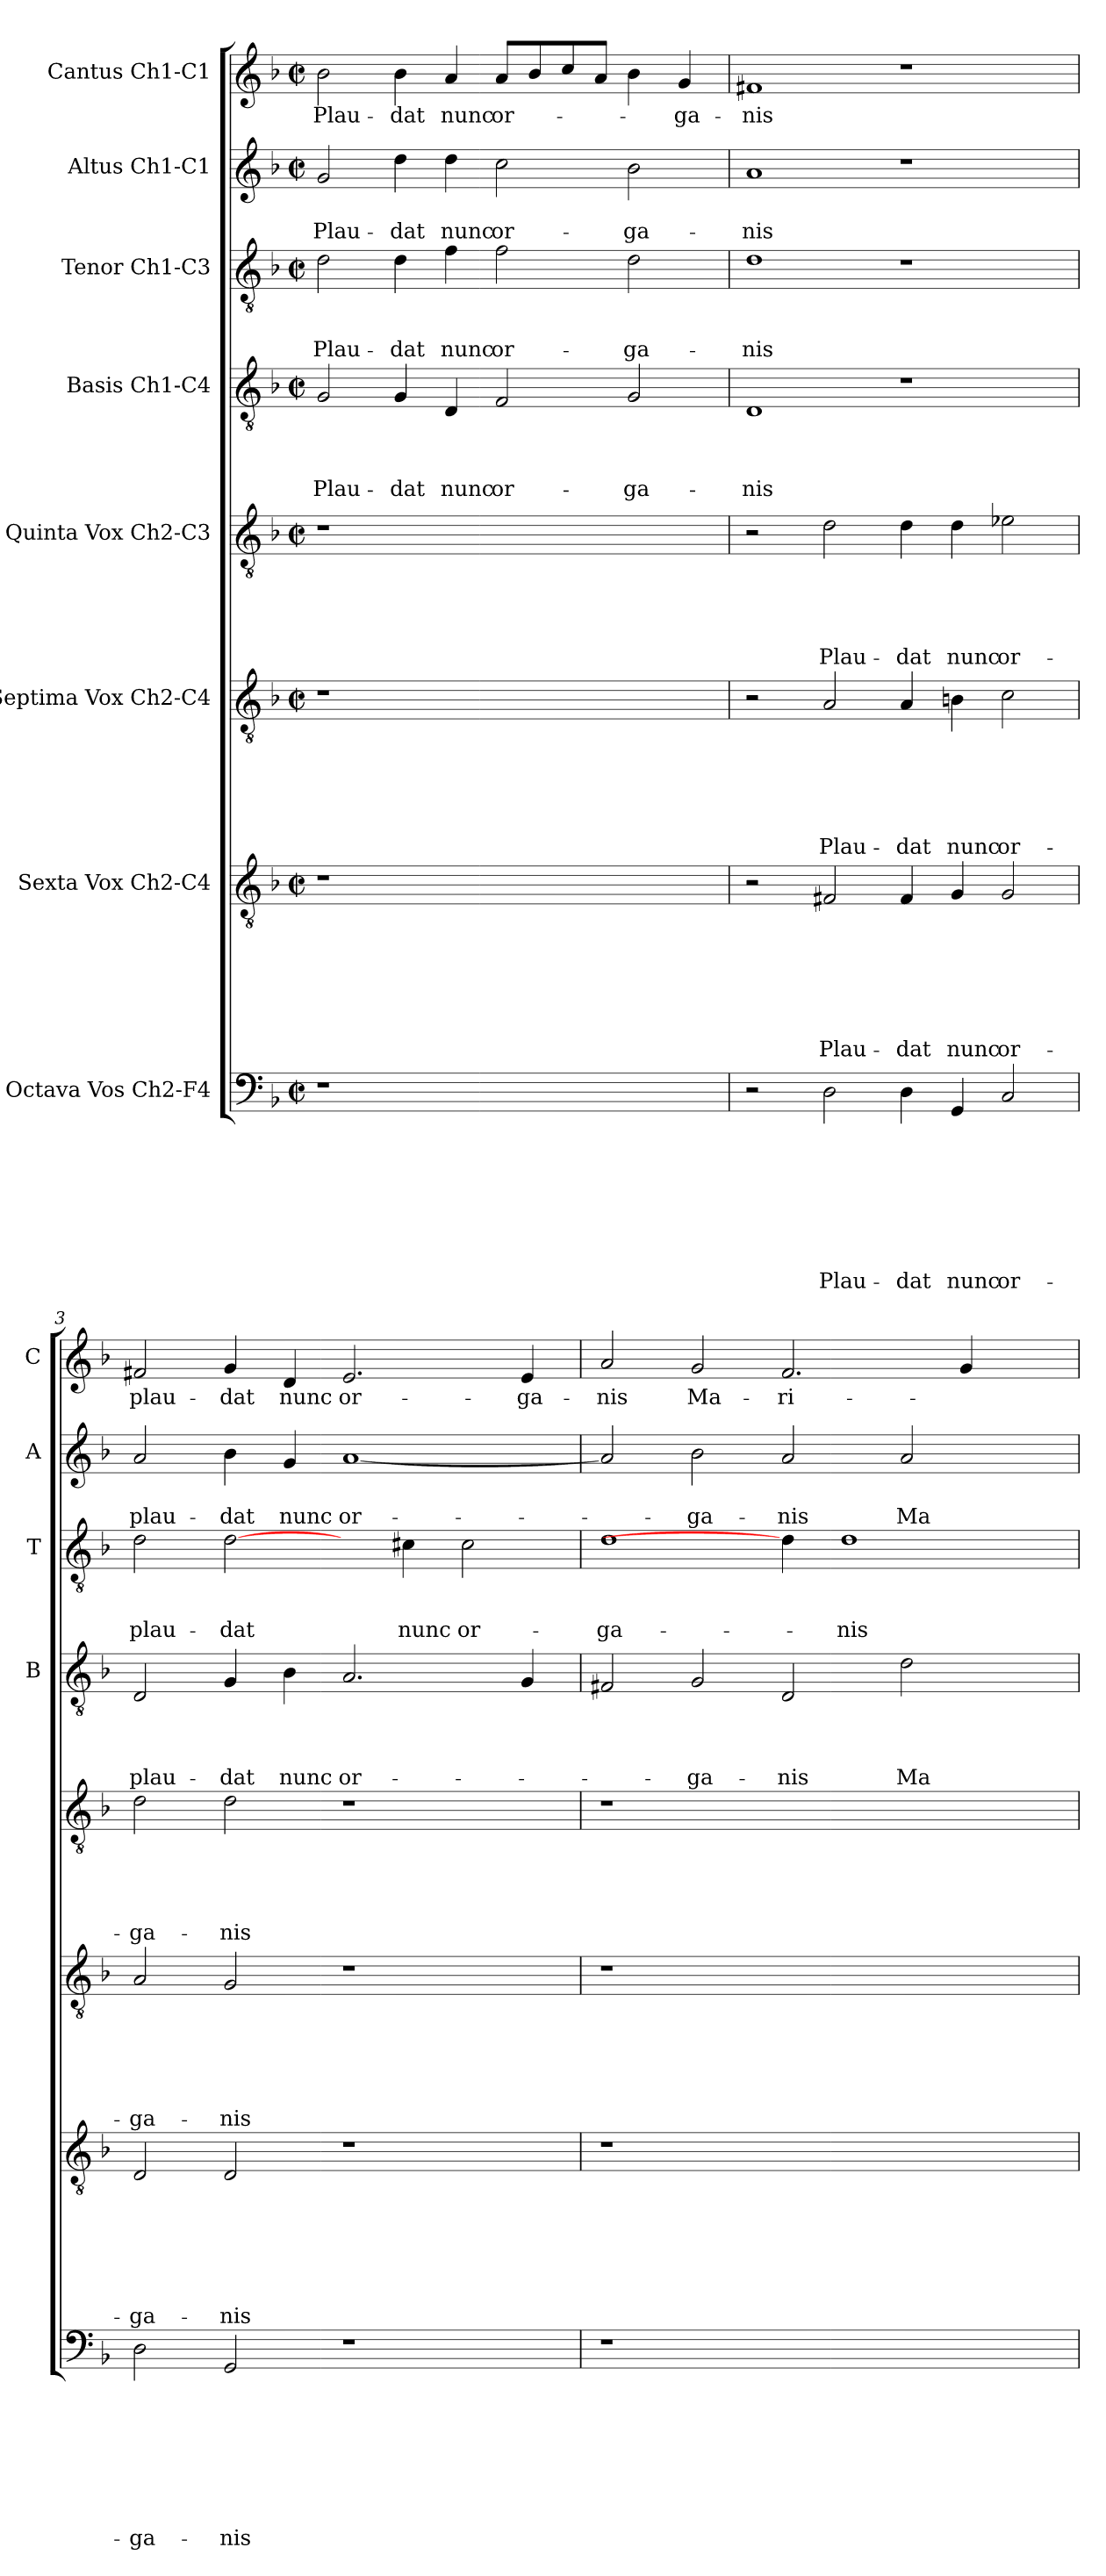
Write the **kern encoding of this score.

**kern	**text	**text	**text	**text	**text	**text	**text	**text	**kern	**text	**text	**text	**text	**text	**text	**text	**kern	**text	**text	**text	**text	**text	**text	**kern	**text	**text	**text	**text	**text	**kern	**text	**text	**text	**text	**kern	**text	**text	**text	**kern	**text	**text	**kern	**text
*part8	*part8	*part8	*part8	*part8	*part8	*part8	*part8	*part8	*part7	*part7	*part7	*part7	*part7	*part7	*part7	*part7	*part6	*part6	*part6	*part6	*part6	*part6	*part6	*part5	*part5	*part5	*part5	*part5	*part5	*part4	*part4	*part4	*part4	*part4	*part3	*part3	*part3	*part3	*part2	*part2	*part2	*part1	*part1
*staff8	*staff8	*staff8	*staff8	*staff8	*staff8	*staff8	*staff8	*staff8	*staff7	*staff7	*staff7	*staff7	*staff7	*staff7	*staff7	*staff7	*staff6	*staff6	*staff6	*staff6	*staff6	*staff6	*staff6	*staff5	*staff5	*staff5	*staff5	*staff5	*staff5	*staff4	*staff4	*staff4	*staff4	*staff4	*staff3	*staff3	*staff3	*staff3	*staff2	*staff2	*staff2	*staff1	*staff1
*I"Octava Vos Ch2-F4	*	*	*	*	*	*	*	*	*I"Sexta Vox Ch2-C4	*	*	*	*	*	*	*	*I"Septima Vox Ch2-C4	*	*	*	*	*	*	*I"Quinta Vox Ch2-C3	*	*	*	*	*	*I"Basis Ch1-C4	*	*	*	*	*I"Tenor Ch1-C3	*	*	*	*I"Altus Ch1-C1	*	*	*I"Cantus Ch1-C1	*
*	*	*	*	*	*	*	*	*	*	*	*	*	*	*	*	*	*	*	*	*	*	*	*	*	*	*	*	*	*	*I'B	*	*	*	*	*I'T	*	*	*	*I'A	*	*	*I'C	*
*clefF4	*	*	*	*	*	*	*	*	*clefGv2	*	*	*	*	*	*	*	*clefGv2	*	*	*	*	*	*	*clefGv2	*	*	*	*	*	*clefGv2	*	*	*	*	*clefGv2	*	*	*	*clefG2	*	*	*clefG2	*
*k[b-]	*	*	*	*	*	*	*	*	*k[b-]	*	*	*	*	*	*	*	*k[b-]	*	*	*	*	*	*	*k[b-]	*	*	*	*	*	*k[b-]	*	*	*	*	*k[b-]	*	*	*	*k[b-]	*	*	*k[b-]	*
*F:	*	*	*	*	*	*	*	*	*F:	*	*	*	*	*	*	*	*F:	*	*	*	*	*	*	*F:	*	*	*	*	*	*F:	*	*	*	*	*F:	*	*	*	*F:	*	*	*F:	*
*M2/2	*	*	*	*	*	*	*	*	*M2/2	*	*	*	*	*	*	*	*M2/2	*	*	*	*	*	*	*M2/2	*	*	*	*	*	*M2/2	*	*	*	*	*M2/2	*	*	*	*M2/2	*	*	*M2/2	*
*met(c|)	*	*	*	*	*	*	*	*	*met(c|)	*	*	*	*	*	*	*	*met(c|)	*	*	*	*	*	*	*met(c|)	*	*	*	*	*	*met(c|)	*	*	*	*	*met(c|)	*	*	*	*met(c|)	*	*	*met(c|)	*
=1	=1	=1	=1	=1	=1	=1	=1	=1	=1	=1	=1	=1	=1	=1	=1	=1	=1	=1	=1	=1	=1	=1	=1	=1	=1	=1	=1	=1	=1	=1	=1	=1	=1	=1	=1	=1	=1	=1	=1	=1	=1	=1	=1
!	!	!	!	!	!	!	!	!	!	!	!	!	!	!	!	!	!	!	!	!	!	!	!	!	!	!	!	!	!	!	!	!	!	!LO:LY:b	!	!	!	!LO:LY:b	!	!	!LO:LY:b	!	!LO:LY:b
1r	.	.	.	.	.	.	.	.	1r	.	.	.	.	.	.	.	1r	.	.	.	.	.	.	1r	.	.	.	.	.	2G/	.	.	.	Plau-	2d\	.	.	Plau-	2g/	.	Plau-	2b-\	Plau-
!	!	!	!	!	!	!	!	!	!	!	!	!	!	!	!	!	!	!	!	!	!	!	!	!	!	!	!	!	!	!	!	!	!	!LO:LY:b	!	!	!	!LO:LY:b	!	!	!LO:LY:b	!	!LO:LY:b
.	.	.	.	.	.	.	.	.	.	.	.	.	.	.	.	.	.	.	.	.	.	.	.	.	.	.	.	.	.	4G/	.	.	.	-dat	4d\	.	.	-dat	4dd\	.	-dat	4b-\	-dat
!	!	!	!	!	!	!	!	!	!	!	!	!	!	!	!	!	!	!	!	!	!	!	!	!	!	!	!	!	!	!	!	!	!	!LO:LY:b	!	!	!	!LO:LY:b	!	!	!LO:LY:b	!	!LO:LY:b
.	.	.	.	.	.	.	.	.	.	.	.	.	.	.	.	.	.	.	.	.	.	.	.	.	.	.	.	.	.	4D/	.	.	.	nunc	4f\	.	.	nunc	4dd\	.	nunc	4a/	nunc
!	!	!	!	!	!	!	!	!	!	!	!	!	!	!	!	!	!	!	!	!	!	!	!	!	!	!	!	!	!	!	!	!	!	!LO:LY:b	!	!	!	!LO:LY:b	!	!	!LO:LY:b	!	!LO:LY:b
1ryy	.	.	.	.	.	.	.	.	1ryy	.	.	.	.	.	.	.	1ryy	.	.	.	.	.	.	1ryy	.	.	.	.	.	2F/	.	.	.	or-	2f\	.	.	or-	2cc\	.	or-	8a/L	or-
.	.	.	.	.	.	.	.	.	.	.	.	.	.	.	.	.	.	.	.	.	.	.	.	.	.	.	.	.	.	.	.	.	.	.	.	.	.	.	.	.	.	8b-/	.
.	.	.	.	.	.	.	.	.	.	.	.	.	.	.	.	.	.	.	.	.	.	.	.	.	.	.	.	.	.	.	.	.	.	.	.	.	.	.	.	.	.	8cc/	.
.	.	.	.	.	.	.	.	.	.	.	.	.	.	.	.	.	.	.	.	.	.	.	.	.	.	.	.	.	.	.	.	.	.	.	.	.	.	.	.	.	.	8a/J	.
!	!	!	!	!	!	!	!	!	!	!	!	!	!	!	!	!	!	!	!	!	!	!	!	!	!	!	!	!	!	!	!	!	!	!LO:LY:b	!	!	!	!LO:LY:b	!	!	!LO:LY:b	!	!
.	.	.	.	.	.	.	.	.	.	.	.	.	.	.	.	.	.	.	.	.	.	.	.	.	.	.	.	.	.	2G/	.	.	.	-ga-	2d\	.	.	-ga-	2b-\	.	-ga-	4b-\	.
!	!	!	!	!	!	!	!	!	!	!	!	!	!	!	!	!	!	!	!	!	!	!	!	!	!	!	!	!	!	!	!	!	!	!	!	!	!	!	!	!	!	!	!LO:LY:b
.	.	.	.	.	.	.	.	.	.	.	.	.	.	.	.	.	.	.	.	.	.	.	.	.	.	.	.	.	.	.	.	.	.	.	.	.	.	.	.	.	.	4g/	-ga-
=2	=2	=2	=2	=2	=2	=2	=2	=2	=2	=2	=2	=2	=2	=2	=2	=2	=2	=2	=2	=2	=2	=2	=2	=2	=2	=2	=2	=2	=2	=2	=2	=2	=2	=2	=2	=2	=2	=2	=2	=2	=2	=2	=2
!	!	!	!	!	!	!	!	!	!	!	!	!	!	!	!	!	!	!	!	!	!	!	!	!	!	!	!	!	!	!	!	!	!	!LO:LY:b	!	!	!	!LO:LY:b	!	!	!LO:LY:b	!	!LO:LY:b
2r	.	.	.	.	.	.	.	.	2r	.	.	.	.	.	.	.	2r	.	.	.	.	.	.	2r	.	.	.	.	.	1D	.	.	.	-nis	1d	.	.	-nis	1a	.	-nis	1f#X	-nis
!	!	!	!	!	!	!	!	!LO:LY:b	!	!	!	!	!	!	!	!LO:LY:b	!	!	!	!	!	!	!LO:LY:b	!	!	!	!	!	!LO:LY:b	!	!	!	!	!	!	!	!	!	!	!	!	!	!
2D\	.	.	.	.	.	.	.	Plau-	2F#X/	.	.	.	.	.	.	Plau-	2A/	.	.	.	.	.	Plau-	2d\	.	.	.	.	Plau-	.	.	.	.	.	.	.	.	.	.	.	.	.	.
!	!	!	!	!	!	!	!	!LO:LY:b	!	!	!	!	!	!	!	!LO:LY:b	!	!	!	!	!	!	!LO:LY:b	!	!	!	!	!	!LO:LY:b	!	!	!	!	!	!	!	!	!	!	!	!	!	!
4D\	.	.	.	.	.	.	.	-dat	4F#/	.	.	.	.	.	.	-dat	4A/	.	.	.	.	.	-dat	4d\	.	.	.	.	-dat	1r	.	.	.	.	1r	.	.	.	1r	.	.	1r	.
!	!	!	!	!	!	!	!	!LO:LY:b	!	!	!	!	!	!	!	!LO:LY:b	!	!	!	!	!	!	!LO:LY:b	!	!	!	!	!	!LO:LY:b	!	!	!	!	!	!	!	!	!	!	!	!	!	!
4GG/	.	.	.	.	.	.	.	nunc	4G/	.	.	.	.	.	.	nunc	4Bn\	.	.	.	.	.	nunc	4d\	.	.	.	.	nunc	.	.	.	.	.	.	.	.	.	.	.	.	.	.
!	!	!	!	!	!	!	!	!LO:LY:b	!	!	!	!	!	!	!	!LO:LY:b	!	!	!	!	!	!	!LO:LY:b	!	!	!	!	!	!LO:LY:b	!	!	!	!	!	!	!	!	!	!	!	!	!	!
2C/	.	.	.	.	.	.	.	or-	2G/	.	.	.	.	.	.	or-	2c\	.	.	.	.	.	or-	2e-X\	.	.	.	.	or-	.	.	.	.	.	.	.	.	.	.	.	.	.	.
=3	=3	=3	=3	=3	=3	=3	=3	=3	=3	=3	=3	=3	=3	=3	=3	=3	=3	=3	=3	=3	=3	=3	=3	=3	=3	=3	=3	=3	=3	=3	=3	=3	=3	=3	=3	=3	=3	=3	=3	=3	=3	=3	=3
!	!	!	!	!	!	!	!	!LO:LY:b	!	!	!	!	!	!	!	!LO:LY:b	!	!	!	!	!	!	!LO:LY:b	!	!	!	!	!	!LO:LY:b	!	!	!	!	!LO:LY:b	!	!	!	!LO:LY:b	!	!	!LO:LY:b	!	!LO:LY:b
2D\	.	.	.	.	.	.	.	-ga-	2D/	.	.	.	.	.	.	-ga-	2A/	.	.	.	.	.	-ga-	2d\	.	.	.	.	-ga-	2D/	.	.	.	plau-	2d\	.	.	plau-	2a/	.	plau-	2f#X/	plau-
!	!	!	!	!	!	!	!	!LO:LY:b	!	!	!	!	!	!	!	!LO:LY:b	!	!	!	!	!	!	!LO:LY:b	!	!	!	!	!	!LO:LY:b	!	!	!	!	!LO:LY:b	!	!	!	!LO:LY:b	!	!	!LO:LY:b	!	!LO:LY:b
2GG/	.	.	.	.	.	.	.	-nis	2D/	.	.	.	.	.	.	-nis	2G/	.	.	.	.	.	-nis	2d\	.	.	.	.	-nis	4G/	.	.	.	-dat	[2d\	.	.	-dat	4b-\	.	-dat	4g/	-dat
!	!	!	!	!	!	!	!	!	!	!	!	!	!	!	!	!	!	!	!	!	!	!	!	!	!	!	!	!	!	!	!	!	!	!LO:LY:b	!	!	!	!	!	!	!LO:LY:b	!	!LO:LY:b
.	.	.	.	.	.	.	.	.	.	.	.	.	.	.	.	.	.	.	.	.	.	.	.	.	.	.	.	.	.	4B-\	.	.	.	nunc	.	.	.	.	4g/	.	nunc	4d/	nunc
!	!	!	!	!	!	!	!	!	!	!	!	!	!	!	!	!	!	!	!	!	!	!	!	!	!	!	!	!	!	!	!	!	!	!LO:LY:b	!	!	!	!	!	!	!LO:LY:b	!	!LO:LY:b
1r	.	.	.	.	.	.	.	.	1r	.	.	.	.	.	.	.	1r	.	.	.	.	.	.	1r	.	.	.	.	.	2.A/	.	.	.	or-	4ryy	.	.	.	[1a	.	or-	2.e/	or-
!	!	!	!	!	!	!	!	!	!	!	!	!	!	!	!	!	!	!	!	!	!	!	!	!	!	!	!	!	!	!	!	!	!	!	!	!	!	!LO:LY:b	!	!	!	!	!
.	.	.	.	.	.	.	.	.	.	.	.	.	.	.	.	.	.	.	.	.	.	.	.	.	.	.	.	.	.	.	.	.	.	.	4c#X\	.	.	nunc	.	.	.	.	.
!	!	!	!	!	!	!	!	!	!	!	!	!	!	!	!	!	!	!	!	!	!	!	!	!	!	!	!	!	!	!	!	!	!	!	!	!	!	!LO:LY:b	!	!	!	!	!
.	.	.	.	.	.	.	.	.	.	.	.	.	.	.	.	.	.	.	.	.	.	.	.	.	.	.	.	.	.	.	.	.	.	.	2c#\	.	.	or-	.	.	.	.	.
!	!	!	!	!	!	!	!	!	!	!	!	!	!	!	!	!	!	!	!	!	!	!	!	!	!	!	!	!	!	!	!	!	!	!	!	!	!	!	!	!	!	!	!LO:LY:b
.	.	.	.	.	.	.	.	.	.	.	.	.	.	.	.	.	.	.	.	.	.	.	.	.	.	.	.	.	.	4G/	.	.	.	.	.	.	.	.	.	.	.	4e/	-ga-
=4	=4	=4	=4	=4	=4	=4	=4	=4	=4	=4	=4	=4	=4	=4	=4	=4	=4	=4	=4	=4	=4	=4	=4	=4	=4	=4	=4	=4	=4	=4	=4	=4	=4	=4	=4	=4	=4	=4	=4	=4	=4	=4	=4
!	!	!	!	!	!	!	!	!	!	!	!	!	!	!	!	!	!	!	!	!	!	!	!	!	!	!	!	!	!	!	!	!	!	!	!	!	!	!LO:LY:b	!	!	!	!	!LO:LY:b
1r	.	.	.	.	.	.	.	.	1r	.	.	.	.	.	.	.	1r	.	.	.	.	.	.	1r	.	.	.	.	.	2F#X/	.	.	.	.	1d	.	.	-ga-	2a/]	.	.	2a/	-nis
!	!	!	!	!	!	!	!	!	!	!	!	!	!	!	!	!	!	!	!	!	!	!	!	!	!	!	!	!	!	!	!	!	!	!LO:LY:b	!	!	!	!	!	!	!LO:LY:b	!	!LO:LY:b
.	.	.	.	.	.	.	.	.	.	.	.	.	.	.	.	.	.	.	.	.	.	.	.	.	.	.	.	.	.	2G/	.	.	.	-ga-	.	.	.	.	2b-\	.	-ga-	2g/	Ma-
!	!	!	!	!	!	!	!	!	!	!	!	!	!	!	!	!	!	!	!	!	!	!	!	!	!	!	!	!	!	!	!	!	!	!LO:LY:b	!	!	!	!	!	!	!LO:LY:b	!	!LO:LY:b
1ryy	.	.	.	.	.	.	.	.	1ryy	.	.	.	.	.	.	.	1ryy	.	.	.	.	.	.	1ryy	.	.	.	.	.	2D/	.	.	.	-nis	4d\]	.	.	.	2a/	.	-nis	2.f/	-ri-
!	!	!	!	!	!	!	!	!	!	!	!	!	!	!	!	!	!	!	!	!	!	!	!	!	!	!	!	!	!	!	!	!	!	!	!	!	!	!LO:LY:b	!	!	!	!	!
.	.	.	.	.	.	.	.	.	.	.	.	.	.	.	.	.	.	.	.	.	.	.	.	.	.	.	.	.	.	.	.	.	.	.	1d	.	.	-nis	.	.	.	.	.
!	!	!	!	!	!	!	!	!	!	!	!	!	!	!	!	!	!	!	!	!	!	!	!	!	!	!	!	!	!	!	!	!	!	!LO:LY:b	!	!	!	!	!	!	!LO:LY:b	!	!
.	.	.	.	.	.	.	.	.	.	.	.	.	.	.	.	.	.	.	.	.	.	.	.	.	.	.	.	.	.	2d\	.	.	.	Ma-	.	.	.	.	2a/	.	Ma-	.	.
.	.	.	.	.	.	.	.	.	.	.	.	.	.	.	.	.	.	.	.	.	.	.	.	.	.	.	.	.	.	.	.	.	.	.	.	.	.	.	.	.	.	4g/	.
4ryy	.	.	.	.	.	.	.	.	4ryy	.	.	.	.	.	.	.	4ryy	.	.	.	.	.	.	4ryy	.	.	.	.	.	4ryy	.	.	.	.	.	.	.	.	4ryy	.	.	4ryy	.
=	=	=	=	=	=	=	=	=	=	=	=	=	=	=	=	=	=	=	=	=	=	=	=	=	=	=	=	=	=	=	=	=	=	=	=	=	=	=	=	=	=	=	=
*-	*-	*-	*-	*-	*-	*-	*-	*-	*-	*-	*-	*-	*-	*-	*-	*-	*-	*-	*-	*-	*-	*-	*-	*-	*-	*-	*-	*-	*-	*-	*-	*-	*-	*-	*-	*-	*-	*-	*-	*-	*-	*-	*-
